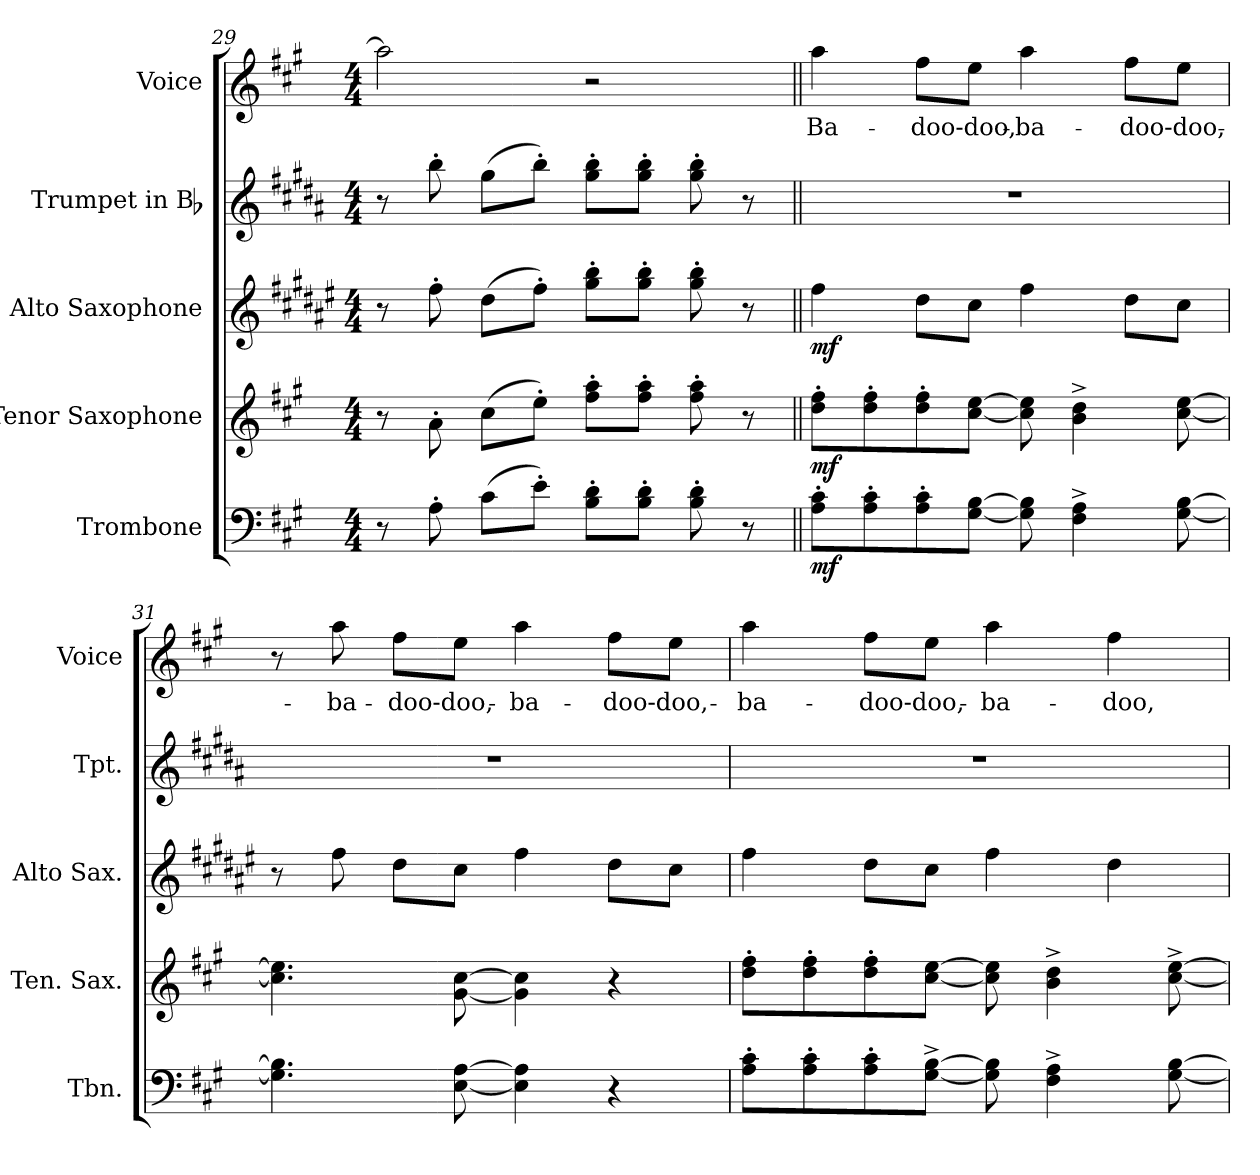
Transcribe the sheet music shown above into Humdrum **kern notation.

**kern	**dynam	**kern	**dynam	**kern	**dynam	**kern	**kern	**text
*part5	*part5	*part4	*part4	*part3	*part3	*part2	*part1	*part1
*staff5	*staff5	*staff4	*staff4	*staff3	*staff3	*staff2	*staff1	*staff1
*I"Trombone	*	*I"Tenor Saxophone	*	*I"Alto Saxophone	*	*I"Trumpet in Bb	*I"Voice	*
*I'Tbn.	*	*I'Ten. Sax.	*	*I'Alto Sax.	*	*I'Tpt.	*I'Voice	*
!!LO:PB:g=z
*clefF4	*	*clefG2	*	*clefG2	*	*clefG2	*clefG2	*
*	*	*ITrd8c14	*	*ITrd5c9	*	*ITrd1c2	*	*
*k[f#c#g#]	*	*k[f#c#g#]	*	*k[f#c#g#]	*	*k[f#c#g#]	*k[f#c#g#]	*
*A:	*	*A:	*	*A:	*	*A:	*A:	*
*M4/4	*	*M4/4	*	*M4/4	*	*M4/4	*M4/4	*
=29	=29	=29	=29	=29	=29	=29	=29	=29
8r	.	8r	.	8r	.	8r	2aai\]	.
8A'i\	.	8A'i\	.	8a'i\	.	8aa'i\	.	.
(8c#i\L	.	(8c#i\L	.	(8f#i\L	.	(8ff#i\L	.	.
8e'i\J)	.	8e'i\J)	.	8a'i\J)	.	8aa'i\J)	.	.
8Bi\' 8di'L	.	8f#i\' 8ai'L	.	8bi\' 8ddi'L	.	8ff#i\' 8aai'L	2r	.
8Bi\' 8di'J	.	8f#i\' 8ai'J	.	8bi\' 8ddi'J	.	8ff#i\' 8aai'J	.	.
8Bi\' 8di'	.	8f#i\' 8ai'	.	8bi\' 8ddi'	.	8ff#i\' 8aai'	.	.
8r	.	8r	.	8r	.	8r	.	.
=30||	=30||	=30||	=30||	=30||	=30||	=30||	=30||	=30||
!	!	!	!	!	!	!	!	!LO:LY:b:color=#000000
8Ai\' 8c#i'L	mf	8di\' 8f#i'L	mf	4ai\	mf	1r	4aai\	Ba-
8Ai\' 8c#i'	.	8di\' 8f#i'	.	.	.	.	.	.
!	!	!	!	!	!	!	!	!LO:LY:b:color=#000000
8Ai\' 8c#i'	.	8di\' 8f#i'	.	8f#i\L	.	.	8ff#i\L	doo-doo,-
[8G#i\ [8BiJ	.	[8c#i\ [8eiJ	.	8ei\J	.	.	8eei\J	.
!	!	!	!	!	!	!	!	!LO:LY:b:color=#000000
8G#i\] 8Bi]	.	8c#i\] 8ei]	.	4ai\	.	.	4aai\	ba-
4F#i\^ 4Ai^	.	4Bi\^ 4di^	.	.	.	.	.	.
!	!	!	!	!	!	!	!	!LO:LY:b:color=#000000
.	.	.	.	8f#i\L	.	.	8ff#i\L	doo-doo,-
[8G#i\ [8Bi	.	[8c#i\ [8ei	.	8ei\J	.	.	8eei\J	.
=31	=31	=31	=31	=31	=31	=31	=31	=31
4.G#i\] 4.Bi]	.	4.c#i\] 4.ei]	.	8r	.	1r	8r	.
!	!	!	!	!	!	!	!	!LO:LY:b:color=#000000
.	.	.	.	8ai\	.	.	8aai\	ba-
!	!	!	!	!	!	!	!	!LO:LY:b:color=#000000
.	.	.	.	8f#i\L	.	.	8ff#i\L	doo-doo,-
[8Ei\ [8Ai	.	[8G#i\ [8c#i	.	8ei\J	.	.	8eei\J	.
!	!	!	!	!	!	!	!	!LO:LY:b:color=#000000
4Ei\] 4Ai]	.	4G#i\] 4c#i]	.	4ai\	.	.	4aai\	ba-
!	!	!	!	!	!	!	!	!LO:LY:b:color=#000000
4r	.	4r	.	8f#i\L	.	.	8ff#i\L	doo-doo,-
.	.	.	.	8ei\J	.	.	8eei\J	.
!!LO:LB:g=z
=32	=32	=32	=32	=32	=32	=32	=32	=32
!	!	!	!	!	!	!	!	!LO:LY:b:color=#000000
8Ai\' 8c#i'L	.	8di\' 8f#i'L	.	4ai\	.	1r	4aai\	ba-
8Ai\' 8c#i'	.	8di\' 8f#i'	.	.	.	.	.	.
!	!	!	!	!	!	!	!	!LO:LY:b:color=#000000
8Ai\' 8c#i'	.	8di\' 8f#i'	.	8f#i\L	.	.	8ff#i\L	doo-doo,-
[8G#i\^ [8Bi^J	.	[8c#i\ [8eiJ	.	8ei\J	.	.	8eei\J	.
!	!	!	!	!	!	!	!	!LO:LY:b:color=#000000
8G#i\] 8Bi]	.	8c#i\] 8ei]	.	4ai\	.	.	4aai\	ba-
4F#i\^ 4Ai^	.	4Bi\^ 4di^	.	.	.	.	.	.
!	!	!	!	!	!	!	!	!LO:LY:b:color=#000000
.	.	.	.	4f#i\	.	.	4ff#i\	doo,
[8G#i\ [8Bi	.	[8c#i\^ [8ei^	.	.	.	.	.	.
=	=	=	=	=	=	=	=	=
*-	*-	*-	*-	*-	*-	*-	*-	*-
